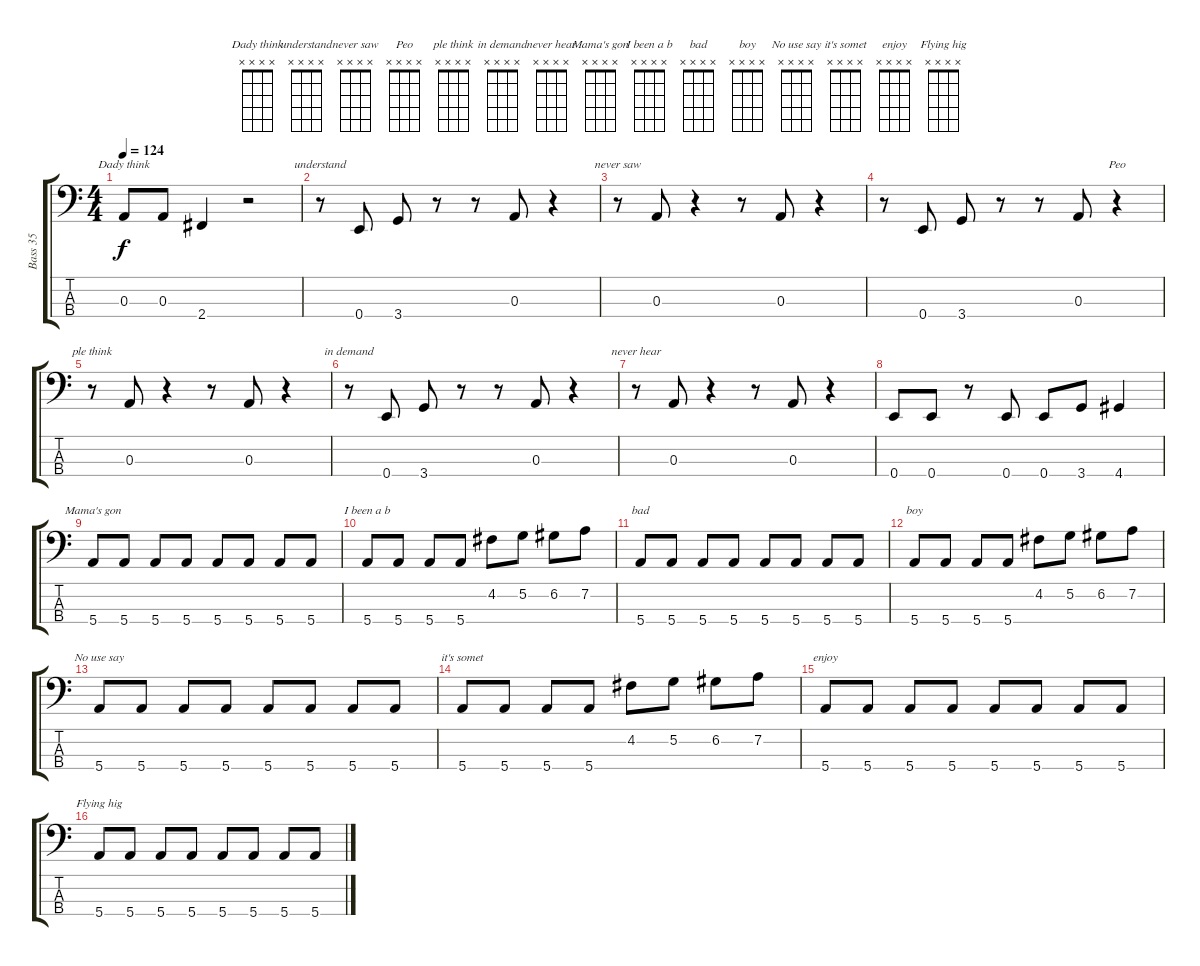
\track ("Bass 35" "Bass 35") {instrument fretlessbass}
\staff {score tabs}
\tuning (G2 D2 A1 E1) {hide}
\chord ("Dady think" x x x x)
\chord ("understand" x x x x)
\chord ("never saw " x x x x)
\chord ("Peo" x x x x)
\chord ("ple think " x x x x)
\chord ("in demand" x x x x)
\chord ("never hear" x x x x)
\chord ("Mama's gon" x x x x)
\chord ("I been a b" x x x x)
\chord ("bad" x x x x)
\chord ("boy" x x x x)
\chord ("No use say" x x x x)
\chord ("it's somet" x x x x)
\chord ("enjoy" x x x x)
\chord ("Flying hig" x x x x)
\ts (4 4)
\tempo 124
\clef f4
\ks c
0.3.8{ch "Dady think" dy f} 0.3.8 2.4.4 r.2 |
r.8{ch "understand"} 0.4.8 3.4.8 r.8 r.8 0.3.8 r.4 |
r.8{ch "never saw "} 0.3.8 r.4 r.8 0.3.8 r.4 |
r.8 0.4.8 3.4.8 r.8 r.8 0.3.8 r.4{ch "Peo"} |
r.8{ch "ple think "} 0.3.8 r.4 r.8 0.3.8 r.4 |
r.8{ch "in demand"} 0.4.8 3.4.8 r.8 r.8 0.3.8 r.4 |
r.8{ch "never hear"} 0.3.8 r.4 r.8 0.3.8 r.4 |
0.4.8 0.4.8 r.8 0.4.8 0.4.8 3.4.8 4.4.4 |
5.4.8{ch "Mama's gon"} 5.4.8 5.4.8 5.4.8 5.4.8 5.4.8 5.4.8 5.4.8 |
5.4.8{ch "I been a b"} 5.4.8 5.4.8 5.4.8 4.2.8 5.2.8 6.2.8 7.2.8 |
5.4.8{ch "bad"} 5.4.8 5.4.8 5.4.8 5.4.8 5.4.8 5.4.8 5.4.8 |
5.4.8{ch "boy"} 5.4.8 5.4.8 5.4.8 4.2.8 5.2.8 6.2.8 7.2.8 |
5.4.8{ch "No use say"} 5.4.8 5.4.8 5.4.8 5.4.8 5.4.8 5.4.8 5.4.8 |
5.4.8{ch "it's somet"} 5.4.8 5.4.8 5.4.8 4.2.8 5.2.8 6.2.8 7.2.8 |
5.4.8{ch "enjoy"} 5.4.8 5.4.8 5.4.8 5.4.8 5.4.8 5.4.8 5.4.8 |
5.4.8{ch "Flying hig"} 5.4.8 5.4.8 5.4.8 5.4.8 5.4.8 5.4.8 5.4.8
